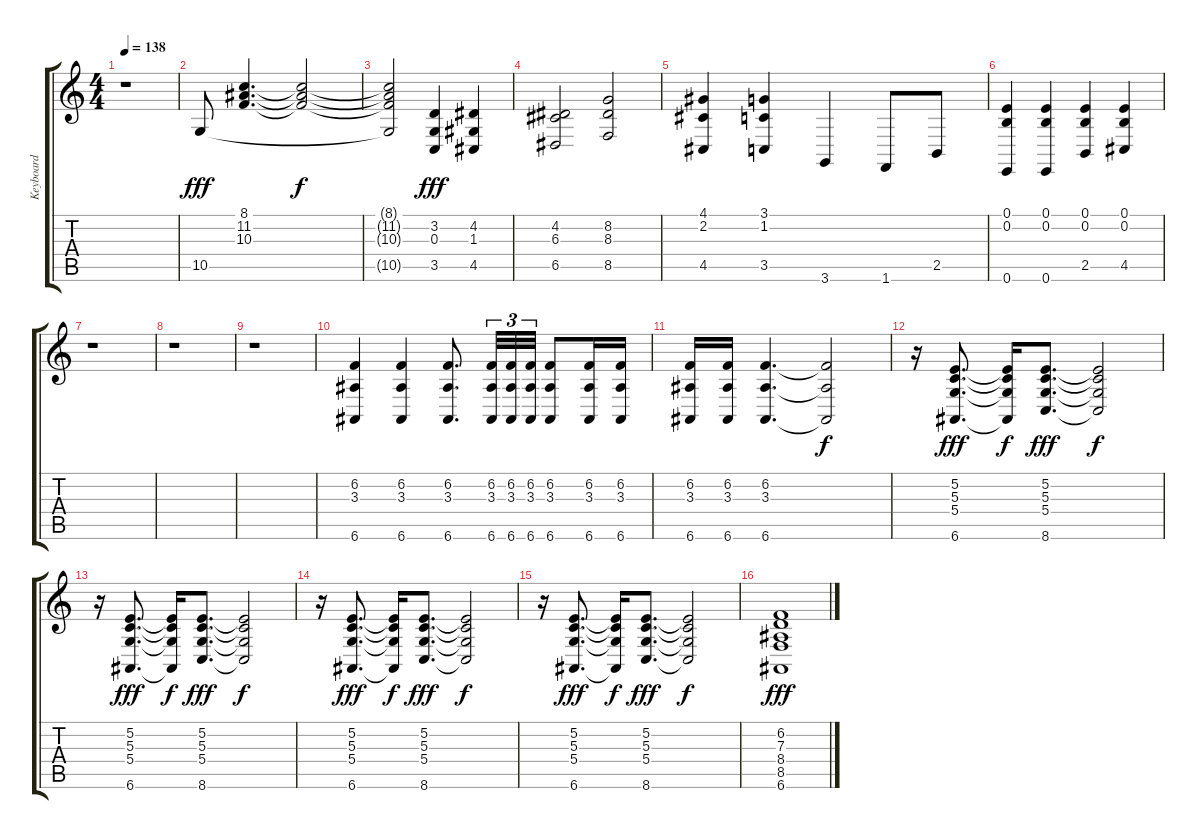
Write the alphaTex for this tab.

\track ("Keyboard" "Keyboard") {instrument clavinet}
\staff {score tabs}
\tuning (E4 B3 G3 D3 A2 E2) {hide}
\ts (4 4)
\tempo 138
\clef g2
\ks c
r.1{dy fff} |
10.5.8 (8.1 11.2 10.3).4{d} (8.1{t} 11.2{t} 10.3{t}).2{dy f} |
(8.1{t} 11.2{t} 10.3{t} 10.5{t}).2 (3.2 0.3 3.5).4{dy fff} (4.2 1.3 4.5).4 |
(4.2 6.3 6.5).2 (8.2 8.3 8.5).2 |
(4.1 2.2 4.5).4 (3.1 1.2 3.5).4 3.6.4 1.6.8 2.5.8 |
(0.1 0.2 0.6).4 (0.1 0.2 0.6).4 (0.1 0.2 2.5).4 (0.1 0.2 4.5).4 |
r.1 |
r.1 |
r.1 |
(6.2 3.3 6.6).4 (6.2 3.3 6.6).4 (6.2 3.3 6.6).8{d} (6.2 3.3 6.6).32{tu (3 2)} (6.2 3.3 6.6).32{tu (3 2)} (6.2 3.3 6.6).32{tu (3 2)} (6.2 3.3 6.6).8 (6.2 3.3 6.6).16 (6.2 3.3 6.6).16 |
(6.2 3.3 6.6).16 (6.2 3.3 6.6).16 (6.2 3.3 6.6).4{d} (6.2{t} 3.3{t} 6.6{t}).2{dy f} |
r.16 (5.2 5.3 5.4 6.6).8{d dy fff} (5.2{t} 5.3{t} 5.4{t} 6.6{t}).16{dy f} (5.2 5.3 5.4 8.6).8{d dy fff} (5.2{t} 5.3{t} 5.4{t} 8.6{t}).2{dy f} |
r.16 (5.2 5.3 5.4 6.6).8{d dy fff} (5.2{t} 5.3{t} 5.4{t} 6.6{t}).16{dy f} (5.2 5.3 5.4 8.6).8{d dy fff} (5.2{t} 5.3{t} 5.4{t} 8.6{t}).2{dy f} |
r.16 (5.2 5.3 5.4 6.6).8{d dy fff} (5.2{t} 5.3{t} 5.4{t} 6.6{t}).16{dy f} (5.2 5.3 5.4 8.6).8{d dy fff} (5.2{t} 5.3{t} 5.4{t} 8.6{t}).2{dy f} |
r.16 (5.2 5.3 5.4 6.6).8{d dy fff} (5.2{t} 5.3{t} 5.4{t} 6.6{t}).16{dy f} (5.2 5.3 5.4 8.6).8{d dy fff} (5.2{t} 5.3{t} 5.4{t} 8.6{t}).2{dy f} |
(6.2 7.3 8.4 8.5 6.6).1{dy fff}
